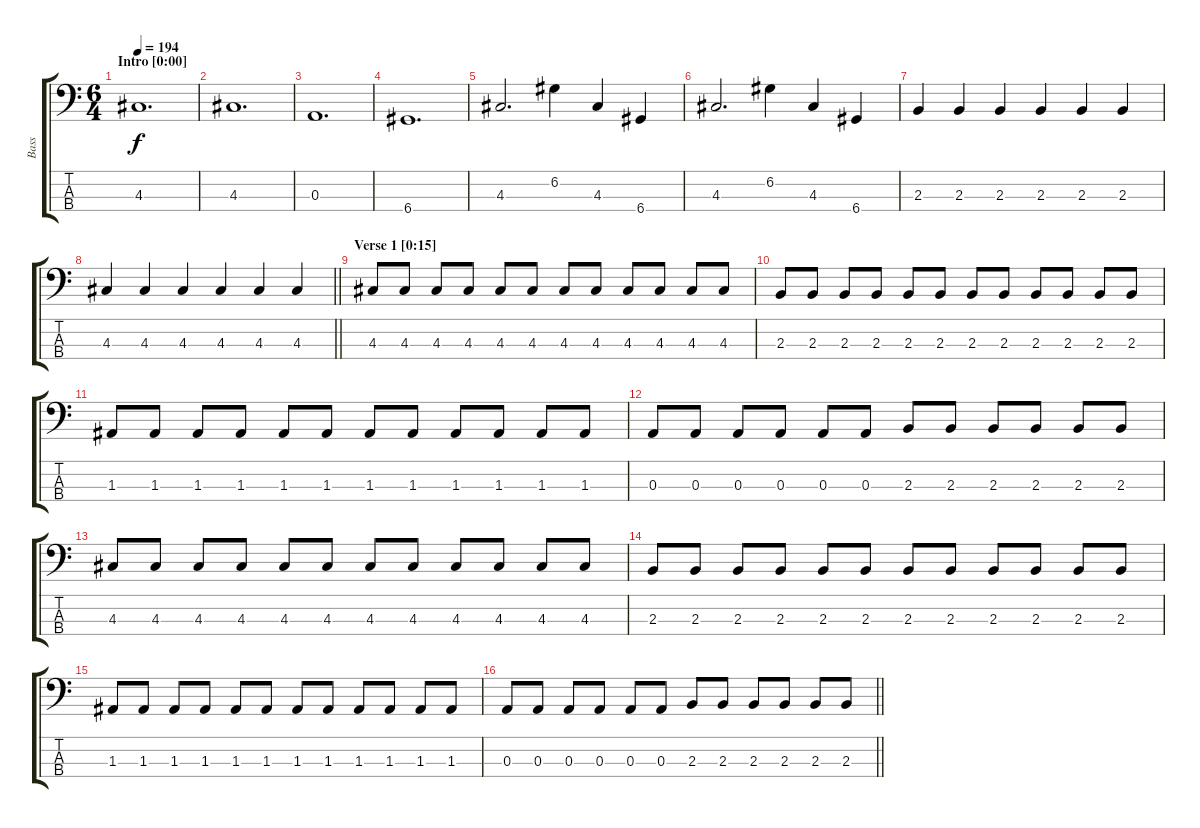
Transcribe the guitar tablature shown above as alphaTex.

\track ("Bass" "Bass") {instrument electricbassfinger}
\staff {score tabs}
\tuning (G2 D2 A1 D1) {hide}
\ts (6 4)
\section ("" "Intro [0:00]")
\tempo 194
\clef f4
\ks c
4.3.1{d dy f instrument electricbassfinger} |
4.3.1{d} |
0.3.1{d} |
6.4.1{d} |
4.3.2{d} 6.2.4 4.3.4 6.4.4 |
4.3.2{d} 6.2.4 4.3.4 6.4.4 |
2.3.4 2.3.4 2.3.4 2.3.4 2.3.4 2.3.4 |
\barLineRight lightlight
4.3.4 4.3.4 4.3.4 4.3.4 4.3.4 4.3.4 |
\section ("" "Verse 1 [0:15]")
4.3.8 4.3.8 4.3.8 4.3.8 4.3.8 4.3.8 4.3.8 4.3.8 4.3.8 4.3.8 4.3.8 4.3.8 |
2.3.8 2.3.8 2.3.8 2.3.8 2.3.8 2.3.8 2.3.8 2.3.8 2.3.8 2.3.8 2.3.8 2.3.8 |
1.3.8 1.3.8 1.3.8 1.3.8 1.3.8 1.3.8 1.3.8 1.3.8 1.3.8 1.3.8 1.3.8 1.3.8 |
0.3.8 0.3.8 0.3.8 0.3.8 0.3.8 0.3.8 2.3.8 2.3.8 2.3.8 2.3.8 2.3.8 2.3.8 |
4.3.8 4.3.8 4.3.8 4.3.8 4.3.8 4.3.8 4.3.8 4.3.8 4.3.8 4.3.8 4.3.8 4.3.8 |
2.3.8 2.3.8 2.3.8 2.3.8 2.3.8 2.3.8 2.3.8 2.3.8 2.3.8 2.3.8 2.3.8 2.3.8 |
1.3.8 1.3.8 1.3.8 1.3.8 1.3.8 1.3.8 1.3.8 1.3.8 1.3.8 1.3.8 1.3.8 1.3.8 |
\barLineRight lightlight
0.3.8 0.3.8 0.3.8 0.3.8 0.3.8 0.3.8 2.3.8 2.3.8 2.3.8 2.3.8 2.3.8 2.3.8
